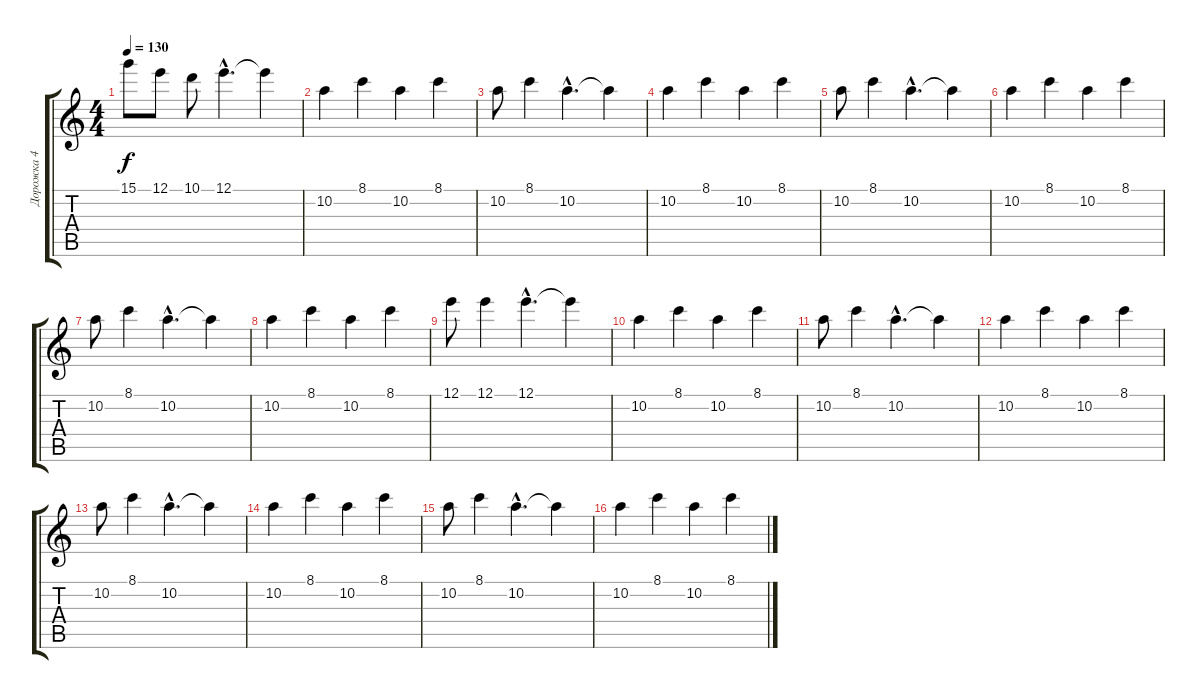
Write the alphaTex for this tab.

\track ("Дорожка 4" "Дорожка 4") {instrument distortionguitar}
\staff {score tabs}
\tuning (E4 B3 G3 D3 A2 E2) {hide}
\ts (4 4)
\tempo 130
\clef g2
\ks c
15.1.8{dy f} 12.1.8 10.1.8 12.1{hac}.4{d} 12.1{t}.4 |
10.2.4 8.1.4 10.2.4 8.1.4 |
10.2.8 8.1.4 10.2{hac}.4{d} 10.2{t}.4 |
10.2.4 8.1.4 10.2.4 8.1.4 |
10.2.8 8.1.4 10.2{hac}.4{d} 10.2{t}.4 |
10.2.4 8.1.4 10.2.4 8.1.4 |
10.2.8 8.1.4 10.2{hac}.4{d} 10.2{t}.4 |
10.2.4 8.1.4 10.2.4 8.1.4 |
12.1.8 12.1.4 12.1{hac}.4{d} 12.1{t}.4 |
10.2.4 8.1.4 10.2.4 8.1.4 |
10.2.8 8.1.4 10.2{hac}.4{d} 10.2{t}.4 |
10.2.4 8.1.4 10.2.4 8.1.4 |
10.2.8 8.1.4 10.2{hac}.4{d} 10.2{t}.4 |
10.2.4 8.1.4 10.2.4 8.1.4 |
10.2.8 8.1.4 10.2{hac}.4{d} 10.2{t}.4 |
10.2.4 8.1.4 10.2.4 8.1.4
